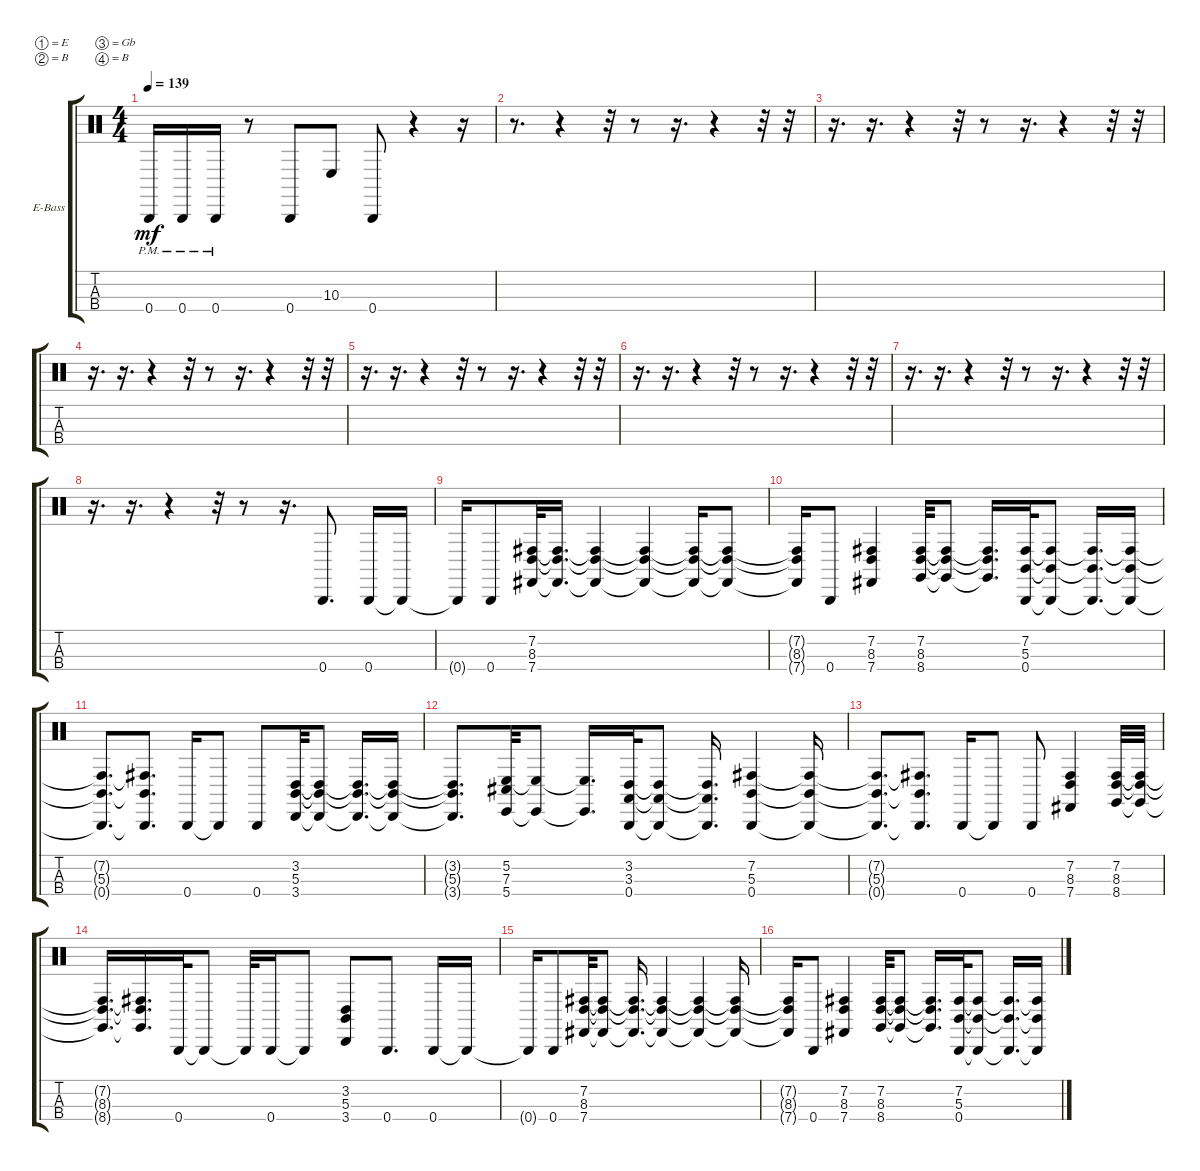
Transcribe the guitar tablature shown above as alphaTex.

\bracketExtendMode groupsimilarinstruments
\firstSystemTrackNameOrientation horizontal
\otherSystemsTrackNameOrientation horizontal
\track ("Electric Bass" "E-Bass") {instrument electricbassfinger}
\staff {score tabs}
\tuning (E2 B1 Gb1 B0)
\ts (4 4)
\tempo 139
\clef neutral
\scale
0.333333
\ks c
0.4{pm}.16{dy mf} 0.4{pm}.16 0.4{pm}.16 r.8 0.4.8 10.3.8 0.4.8 r.4 r.16 |
\scale
0.333333 r.8{d} r.4 r.32 r.8 r.16{d} r.4 r.32 r.32 |
\scale
0.333333 r.16{d} r.16{d} r.4 r.32 r.8 r.16{d} r.4 r.32 r.32 |
\scale
0.333333 r.16{d} r.16{d} r.4 r.32 r.8 r.16{d} r.4 r.32 r.32 |
\scale
0.333333 r.16{d} r.16{d} r.4 r.32 r.8 r.16{d} r.4 r.32 r.32 |
\scale
0.333333 r.16{d} r.16{d} r.4 r.32 r.8 r.16{d} r.4 r.32 r.32 |
\scale
0.333333 r.16{d} r.16{d} r.4 r.32 r.8 r.16{d} r.4 r.32 r.32 |
\scale
0.333333 r.16{d} r.16{d} r.4 r.32 r.8 r.16{d} 0.4.8{d} 0.4.16 0.4{t}.16 |
\scale
0.333333 0.4{t}.16 0.4.8 (8.3 7.4 7.2).32 (7.4{t} 8.3{t} 7.2{t}).16{d} (7.4{t} 8.3{t} 7.2{t}).4 (7.4{t} 8.3{t} 7.2{t}).4 (7.2{t} 8.3{t} 7.4{t}).16 (7.2{t} 7.4{t} 8.3{t}).8 |
\scale
0.333333 (7.2{t} 8.3{t} 7.4{t}).16 0.4.8 (7.2 8.3 7.4).4 (8.4 8.3 7.2).32 (8.4{t} 8.3{t} 7.2{t}).8 (8.4{t} 8.3{t} 7.2{t}).16{d} (7.2 0.4 5.3).32 (7.2{t} 0.4{t} 5.3{t}).8 (7.2{t} 5.3{t} 0.4{t}).16{d} (7.2{t} 0.4{t} 5.3{t}).16 |
\scale
0.333333 (7.2{t} 5.3{t} 0.4{t}).8{d} (7.2{t} 0.4{t} 5.3{t}).8{d} 0.4.16 0.4{t}.8 0.4.8 (3.4 5.3 3.2).32 (3.4{t} 5.3{t} 3.2{t}).8 (3.2{t} 5.3{t} 3.4{t}).16{d} (3.4{t} 5.3{t} 3.2{t}).16 |
\scale
0.333333 (3.2{t} 5.3{t} 3.4{t}).8{d} (5.4 5.2 7.3).32 (5.4{t} 5.2{t}).8 (5.2{t} 5.4{t}).16{d} (0.4 3.3 3.2).32 (0.4{t} 3.3{t} 3.2{t}).8 (3.2{t} 3.3{t} 0.4{t}).16{d} (0.4 7.2 5.3).4 (0.4{t} 5.3{t} 7.2{t}).16 |
\scale
0.333333 (7.2{t} 5.3{t} 0.4{t}).8{d} (0.4{t} 5.3{t} 7.2{t}).8{d} 0.4.16 0.4{t}.8 0.4.8 (8.3 7.2 7.4).4 (8.4 8.3 7.2).32 (8.4{t} 8.3{t} 7.2{t}).32 |
\scale
0.333333 (8.4{t} 8.3{t} 7.2{t}).16{d} (8.4{t} 7.2{t} 8.3{t}).16{d} 0.4.32 0.4{t}.8 0.4{t}.32 0.4.16 0.4{t}.8 (3.4 5.3 3.2).8 0.4.8{d} 0.4.16 0.4{t}.16 |
\scale
0.333333 0.4{t}.16 0.4.8 (7.4 8.3 7.2).32 (7.4{t} 8.3{t} 7.2{t}).8 (7.2{t} 8.3{t} 7.4{t}).16{d} (7.4{t} 8.3{t} 7.2{t}).4 (7.2{t} 8.3{t} 7.4{t}).4 (7.4{t} 8.3{t} 7.2{t}).16 |
\scale
0.333333 (7.2{t} 8.3{t} 7.4{t}).16 0.4.8 (7.4 8.3 7.2).4 (8.4 8.3 7.2).32 (8.4{t} 8.3{t} 7.2{t}).8 (8.4{t} 8.3{t} 7.2{t}).16{d} (7.2 0.4 5.3).32 (7.2{t} 0.4{t} 5.3{t}).8 (7.2{t} 5.3{t} 0.4{t}).16{d} (7.2{t} 0.4{t} 5.3{t}).16
